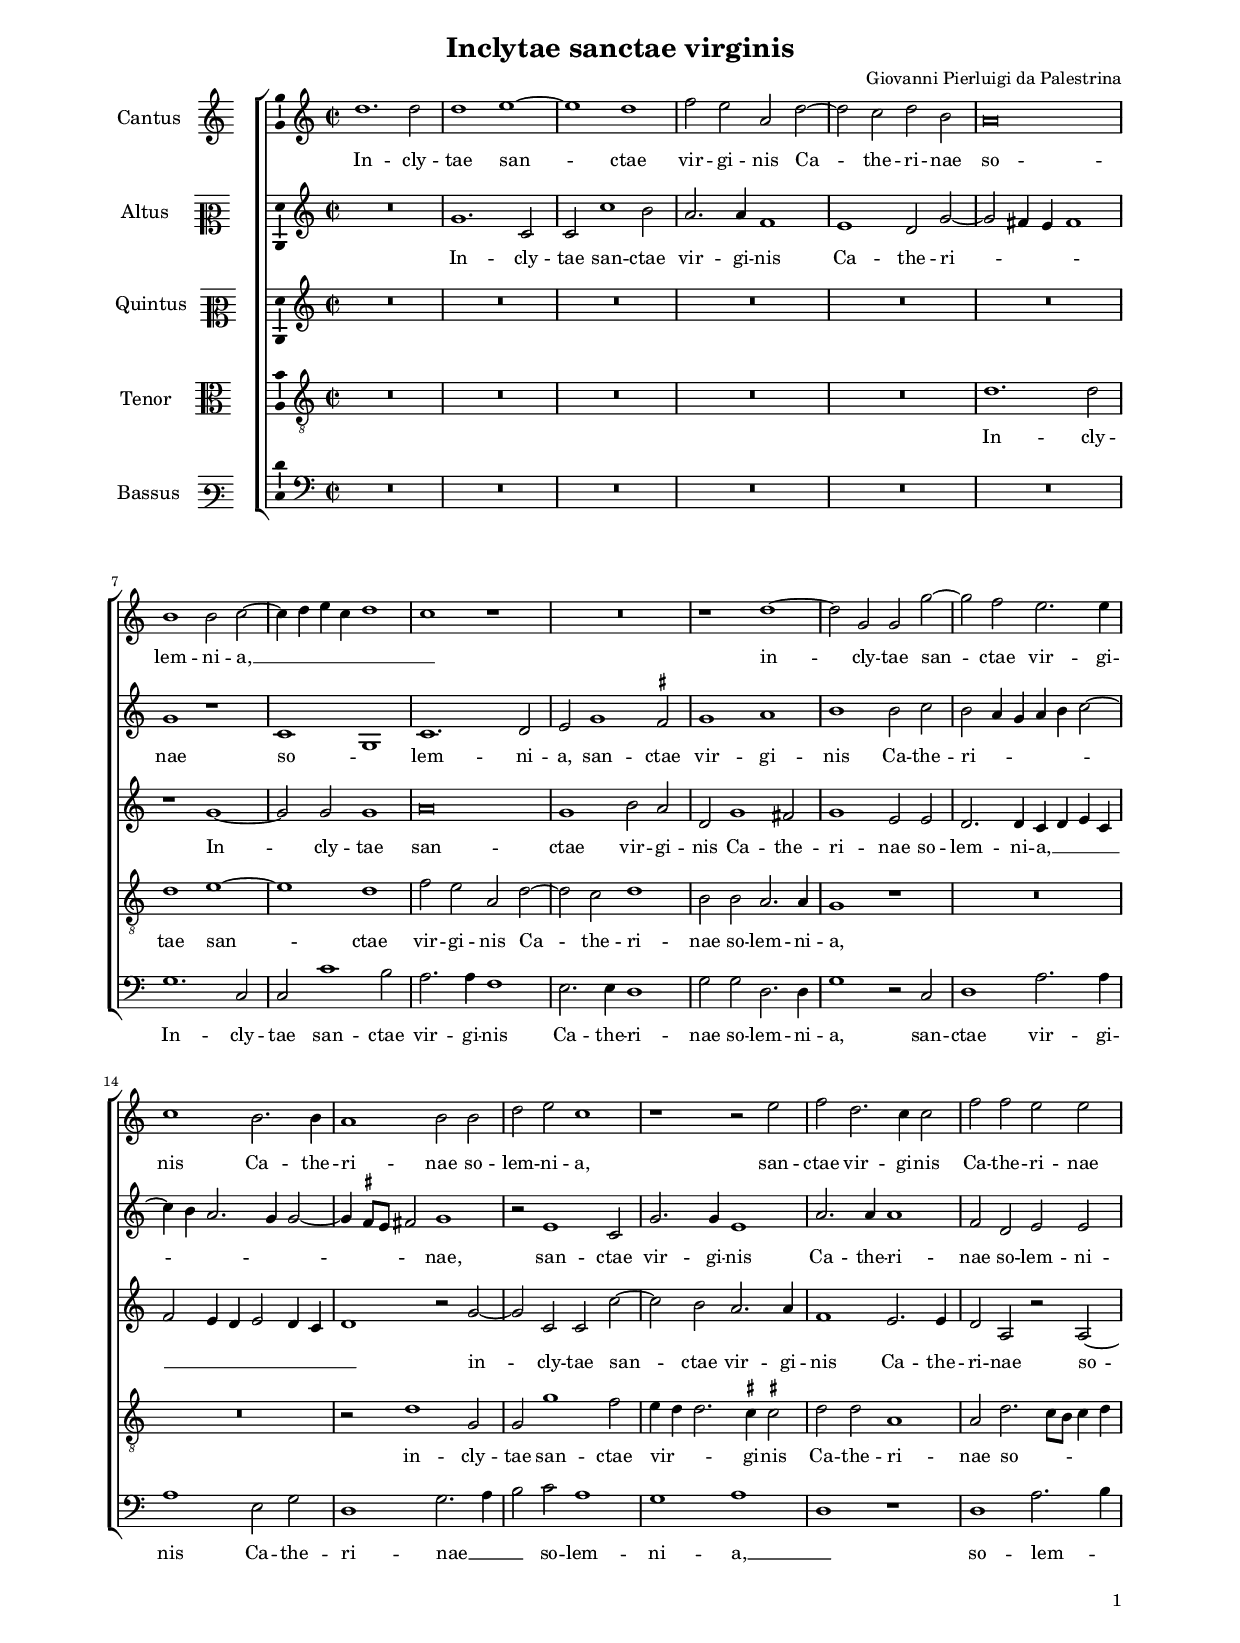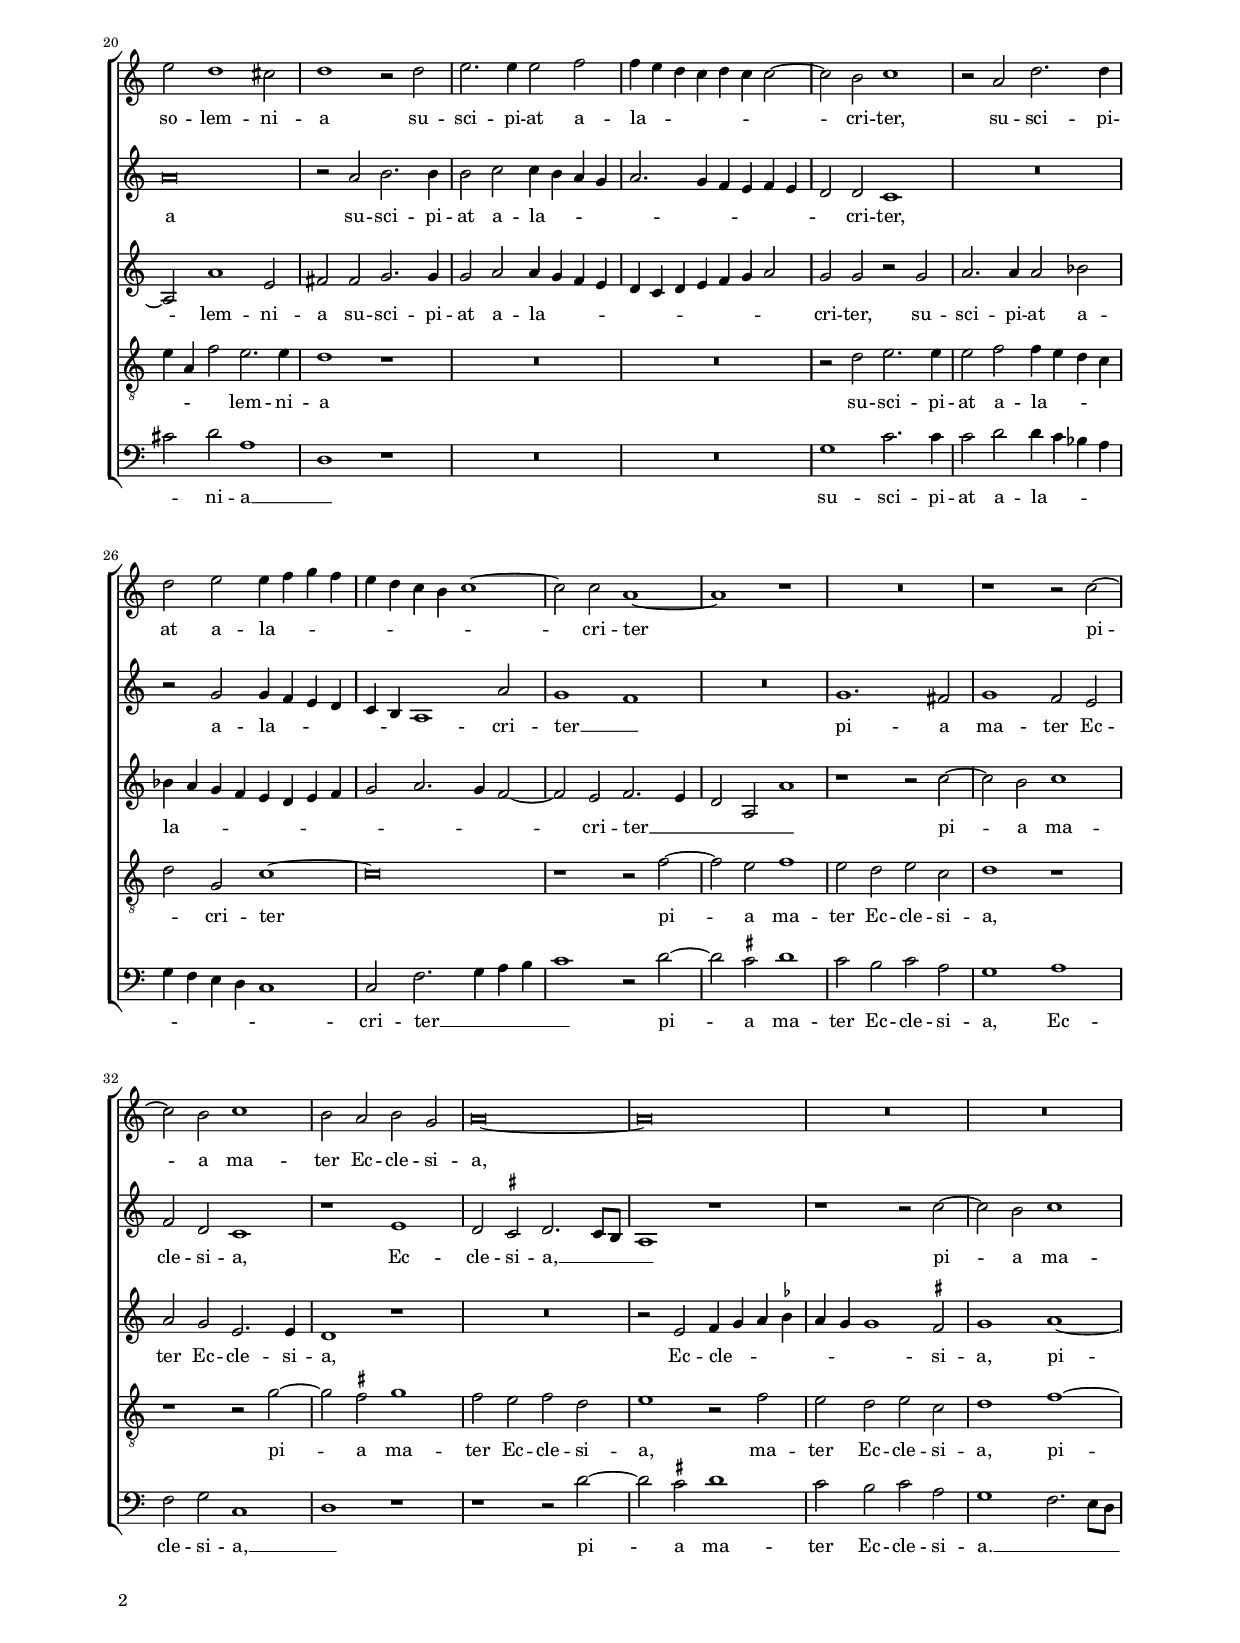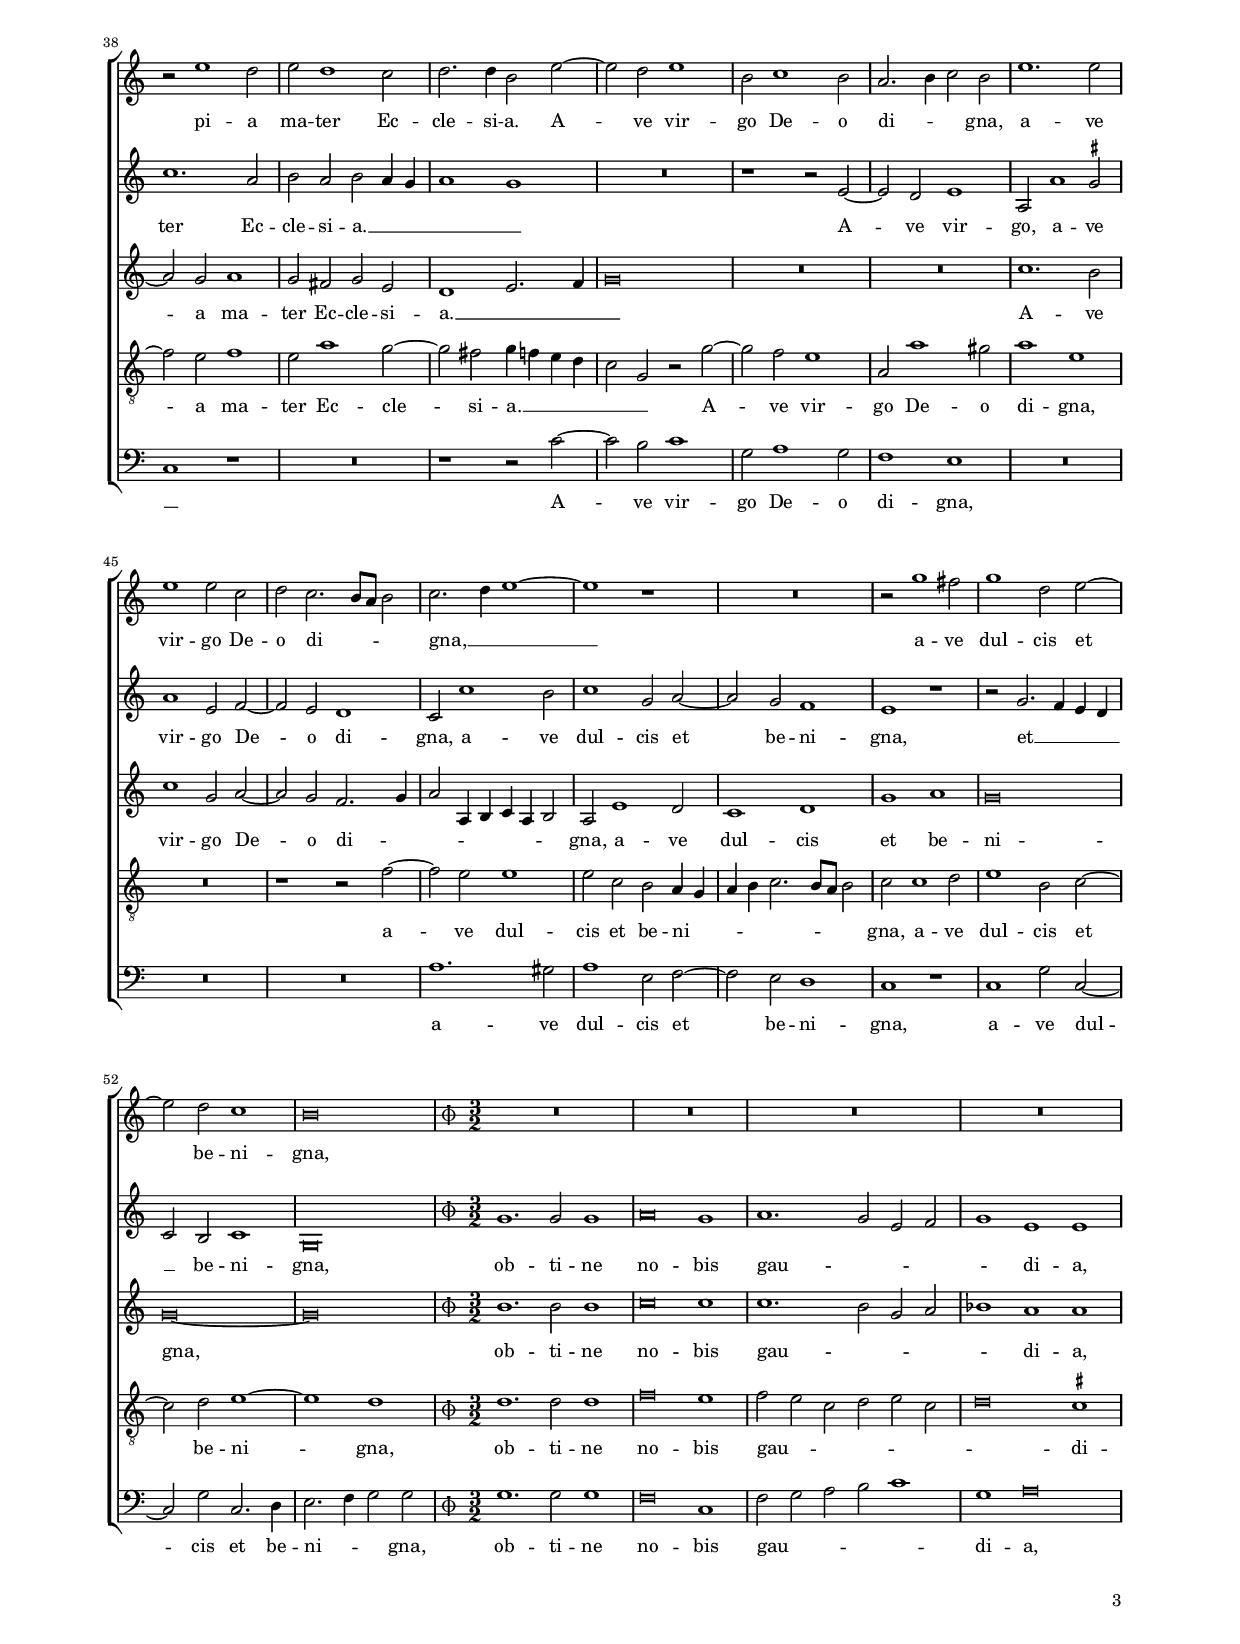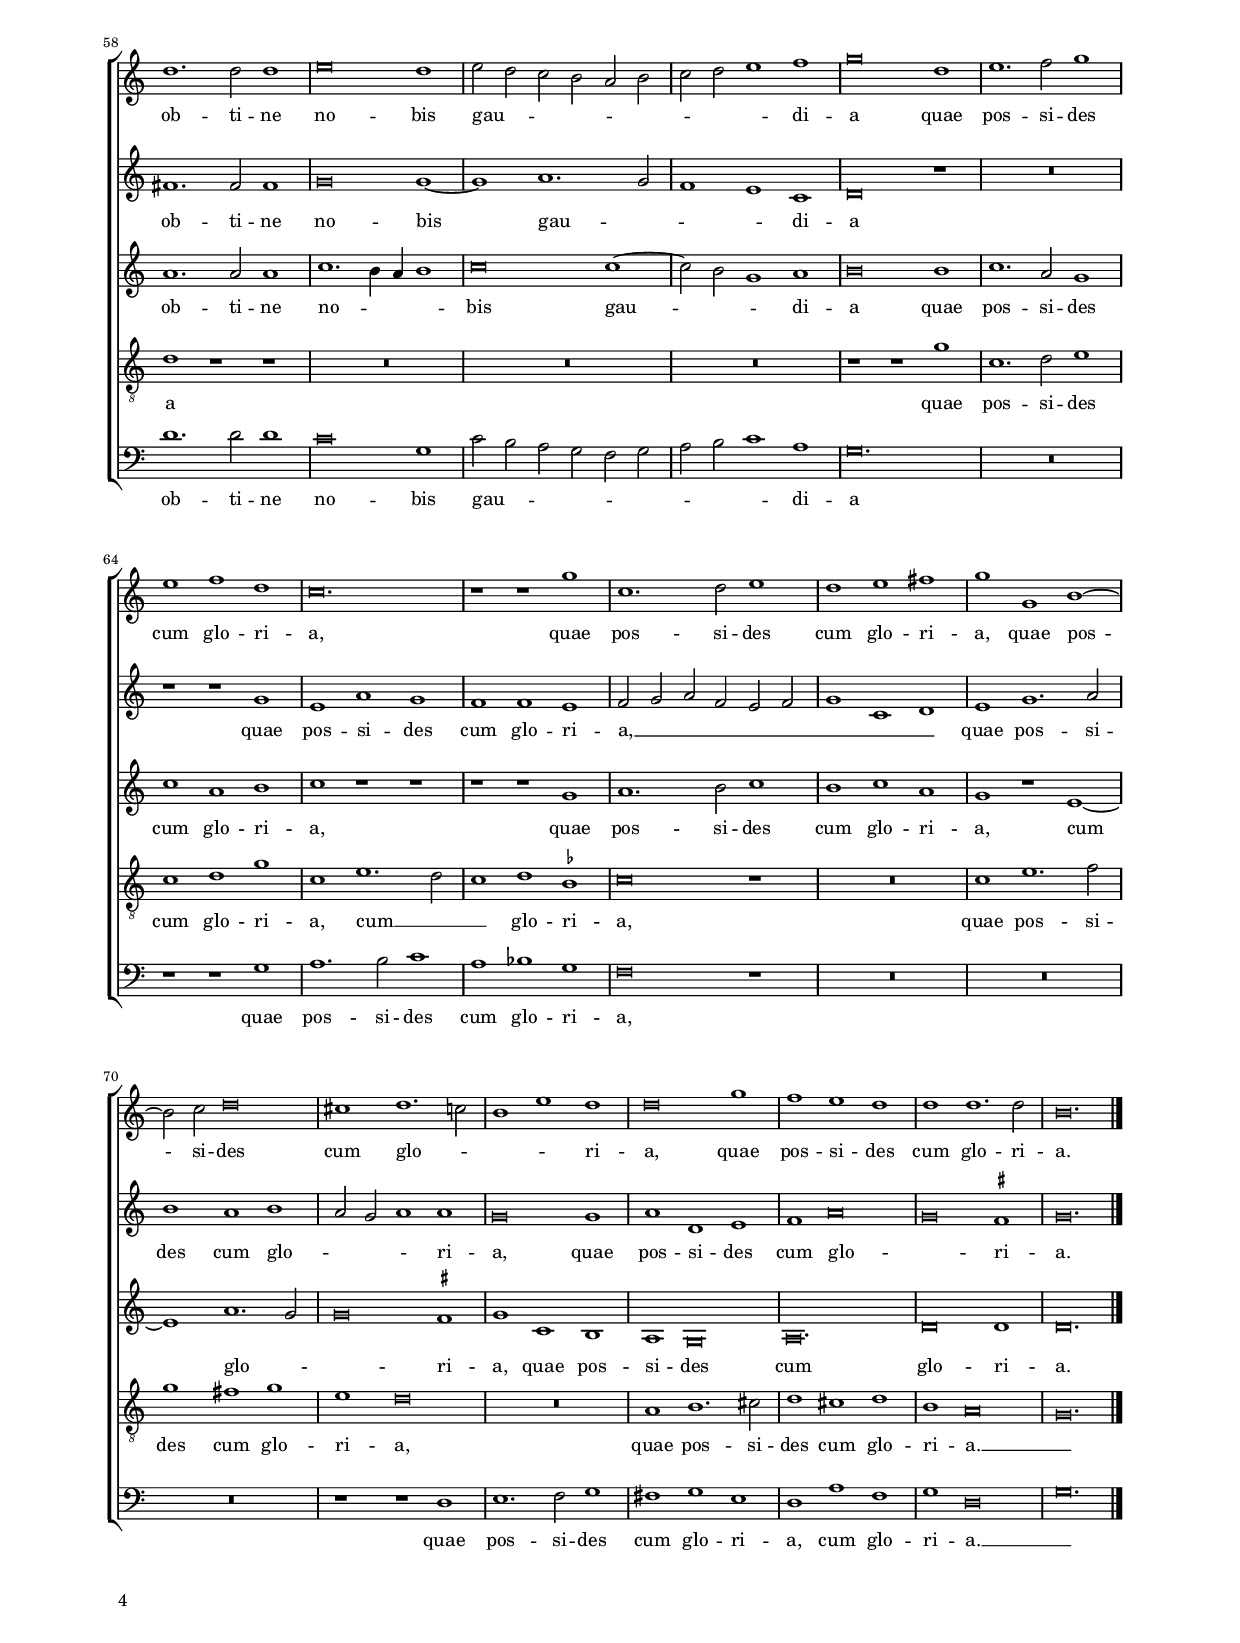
\header
{
  title="Inclytae sanctae virginis"
  composer="Giovanni Pierluigi da Palestrina"
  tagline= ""
}

\version "2.20.0"
\language deutsch
#(set-global-staff-size 15)
% #(set-default-paper-size "letter")
#(ly:set-option 'point-and-click #f)


\paper
	{
	top-margin = 1.8 \cm
	bottom-margin = 1.2 \cm
	left-margin = 2 \cm
	right-margin = 2 \cm
	ragged-bottom = ##f
	ragged-last-bottom = ##t
	print-page-number = ##f
	score-system-spacing = #'((basic-distance . 16) (minimum-distance . 14) (padding . 5) (strechability . 150))
	system-system-spacing = #'((basic-distance . 16) (minimum-distance . 14) (padding . 5) (strechability . 150))
    oddFooterMarkup=\markup   \fill-line { "" \fromproperty #'page:page-number-string }
    evenFooterMarkup=\markup  \fill-line { \fromproperty #'page:page-number-string "" }
    last-bottom-spacing = #'((basic-distance . 12) (minimum-distance . 7) (padding . 4))
	systems-per-page = 3
    page-count = 4
%	min-systems-per-page = 3
	markup-system-spacing = #'(basic-distance . 12)
%	print-all-headers = ##t
%	print-first-page-number = ##t
%	first-page-number = 1
	}

	
global = {
	\key c \major
	\time 2/2 \set Score.measureLength = #(ly:make-moment 2/1)
        \skip 1*106
	% \time 3/1 \once \override Score.TimeSignature.style = #'single-digit \newSpacingSection
        %\mark \markup { \fontsize #-3 \override #'(style . baroque) { \note  #"breve" #1 = \note #"breve." #1 } }
        %\mark \markup { \fontsize #-3 \note  #"1" #1 = \fontsize #-3 \note #"1." #1 }
        \time 3/4 \once \override Score.TimeSignature.style = #'mensural \set Score.measureLength = #(ly:make-moment 1/32) s32 \bar ""
        \time 3/2 \set Score.measureLength = #(ly:make-moment 3/1)
        \set Score.currentBarNumber = #54
        \newSpacingSection
        \skip 1*69 \bar "|."
	}

	ficta = { \once \set suggestAccidentals = ##t }

	forget = #(define-music-function (music) (ly:music?) #{
		\accidentalStyle forget
		$music
		\accidentalStyle default
		#})

	m = \melisma
	me = \melismaEnd
%	\mark \markup { \override #'(style . baroque) { \note  #"breve" #1 = \note #"breve." #1 } }



incipitcantus = \markup { \score {
	{
	\set Staff.instrumentName = \markup { \fontsize #1 "Cantus" }
	\key c \major
	\clef violin
	s4 \bar ""
	}
	\layout  {
	raggedright = ##t
	indent = 1.6 \cm
	line-width = 2.2\cm
	\context { \Staff \remove Time_signature_engraver }
	\override Staff.Clef.Y-extent = #'(0 . 0)
	}} \hspace #1 }

      
incipitaltus = \markup { \score {
	{
	\set Staff.instrumentName = \markup { \fontsize #1 "Altus" }
	\key c \major
	\clef mezzosoprano
	s4 \bar ""
	}
	\layout  {
	raggedright = ##t
	indent = 1.6 \cm
	line-width = 2.2\cm
	\context { \Staff \remove Time_signature_engraver }
	\override Staff.Clef.Y-extent = #'(0 . 0)
	}} \hspace #1 }

      
incipitquintus = \markup { \score {
	{
	\set Staff.instrumentName = \markup { \fontsize #1 "Quintus" }
	\key c \major
	\clef mezzosoprano
	s4 \bar ""
	}
	\layout  {
	raggedright = ##t
	indent = 1.6 \cm
	line-width = 2.2\cm
	\context { \Staff \remove Time_signature_engraver }
	\override Staff.Clef.Y-extent = #'(0 . 0)
	}} \hspace #1 }
      
    
incipittenor = \markup { \score {
	{
	\set Staff.instrumentName = \markup { \fontsize #1 "Tenor" }
	\key c \major
	\clef alto
	s4 \bar ""
	}
	\layout  {
	raggedright = ##t
	indent = 1.6 \cm
	line-width = 2.2\cm
	\context { \Staff \remove Time_signature_engraver }
	\override Staff.Clef.Y-extent = #'(0 . 0)
	}} \hspace #1 }
      
      
incipitbassus = \markup { \score {
	{
	\set Staff.instrumentName = \markup { \fontsize #1 "Bassus" }
	\key c \major
	\clef varbaritone
	s4 \bar ""
	}
	\layout  {
	raggedright = ##t
	indent = 1.6 \cm
	line-width = 2.2\cm
	\context { \Staff \remove Time_signature_engraver }
	\override Staff.Clef.Y-extent = #'(0 . 0)
	}} \hspace #1 }


cantus =  \relative c''
	{
	d1. d2
	d1 e~
	e1 d
	f2 e a, d~
%5
	d2 c d h |
	a\breve
	h1 h2 c~
	c4 d e c d1
	c1 r
%10
	R\breve |
	r1 d~
	d2 g, g g'~
	g2 f e2. e4
	c1 h2. h4
%15
	a1 h2 h |
	d2 e c1
	r1 r2 e
	f2 d2. c4 c2
	f2 f e e 
%20
	e2 d1 cis2 |
	d1 r2 d
	e2. e4 e2 f
	f4 e d c d c c2~
	c2 h c1
%25
	r2 a d2. d4 |
	d2 e e4 f g f
	e4 d c h c1~
	c2 c a1~
	a1 r
%30
	R\breve |
	r1 r2 c~
	c2 h c1
	h2 a h g
	a\breve~
%35
	a\breve |
	R\breve
	R\breve
	r2 e'1 d2
	e2 d1 c2
%40
	d2. d4 h2 e~ |
	e2 d e1
	h2 c1 h2
	a2. h4 c2 h
	e1. e2
%45
        e1 e2 c |	
	d2 c2. h8 a h2
	c2. d4 e1~
	e1 r
	R\breve
%50
	r2 g1 fis2 |
	g1 d2 e~
	e2 d c1
	h\breve
% Triple time
	s32 R\breve.
%55
	R\breve. |
	R\breve.
	R\breve.
	d1. d2 d1
	e\breve d1
%60
	e2 d c h a h |
	c2 d e1 f
	g\breve d1
	e1. f2 g1
	e1 f d
%65
	c\breve. |
	r1 r g'
	c,1. d2 e1
        d1 e1 fis
	g1 g, h~
%70
	h2 c d\breve |
	cis1 d1. c2
	h1 e d
	d\breve g1
	f1 e d
%75
	d1 d1. d2 |
	h\breve. |
	}


altus =  \relative c'
        {
	R\breve
	g'1. c,2
	c2 c'1 h2
	a2. a4 f1
%5
	e1 d2 g~ |
	g2 fis4 e fis1
	g1 r
	c,1 g
	c1. d2
%10
	e2 g1 \ficta fis2 |
	g1 a
	h1 h2 c
	h2 a4 g a h c2~
	c4 h a2. g4 g2~
%15
	g4 \ficta fis8 e fis!2 g1 |
	r2 e1 c2
	g'2. g4 e1
	a2. a4 a1
	f2 d e e
%20
	a\breve |
	r2 a h2. h4
	h2 c c4 h a g
	a2. g4 f e f e
	d2 d c1
%25
	R\breve |
	r2 g' g4 f e d
	c4 h a1 a'2
	g1 f
	R\breve
%30
	g1. fis2 |
	g1 f2 e
	f2 d c1
	r1 e
	d2 \ficta cis d2. \forget c8 h
%35
	a1 r |
	r1 r2 c'~
	c2 h c1
	c1. a2
	h2 a h a4 g
%40
	a1 g |
	R\breve
	r1 r2 e~
	e2 d e1
	a,2 a'1 \ficta gis2
%45
	a1 e2 f~ |
	f2 e d1
	c2 c'1 h2
	c1 g2 a~
	a2 g f1
%50
	e1 r |
	r2 g2. f4 e d
	c2 h c1
	g\breve |
% Triple time
	s32 g'1. g2 g1
%55
	a\breve g1 |
	a1. g2 e f
	g1 e e
	fis1. fis2 fis1
	g\breve g1~
%60
	g1 a1. g2 |
	f1 e c
	d\breve r1
	R\breve.
	r1 r g
%65
	e1 a g |
	f1 f e
	f2 g a f e f
	g1 c, d
	e1 g1. a2
%70
	h1 a h |
	a2 g a1 a
	g\breve g1
	a1 d, e
	f1 a\breve
%75
	g\breve \ficta fis1 |
	g\breve. |
	}


quintus =  \relative c'
	{
	R\breve
	R\breve
	R\breve
	R\breve
%5
	R\breve |
	R\breve
	r1 g'~
	g2 g g1
	a\breve
%10
	g1 h2 a |
	d,2 g1 fis2
	g1 e2 e
	d2. d4 c d e c
	f2 e4 d e2 d4 c
%15
	d1 r2 g~ |
	g2 c, c c'~
	c2 h a2. a4
	f1 e2. e4
	d2 a r a~
%20
	a2 a'1 e2 |
	fis2 fis g2. g4
	g2 a a4 g f e
	d4 c d e f g a2
	g2 g r g
%25
	a2. a4 a2 b |
	b4 a g f e d e f
	g2 a2. g4 f2~
	f2 e f2. e4
	d2 a a'1 |
%30
        r1 r2 c~ |	
	c2 h c1
	a2 g e2. e4
	d1 r
	R\breve
%35
	r2 e f4 g a \ficta b |
	a4 g g1 \ficta fis2
	g1 a~
	a2 g a1
	g2 fis g e
%40
        d1 e2. f4 |	
	g\breve
	R\breve
	R\breve
	c1. h2
%45
	c1 g2 a~ |
	a2 g f2. g4
	a2 a,4 h c a h2
	a2 e'1 d2
	c1 d
%50
	g1 a |
	g\breve
	g\breve~
	g\breve |
% Triple time
        s32 h1. h2 h1
%55
	c\breve c1 |
	c1. h2 g a
	b1 a a
	a1. a2 a1
	c1. h4 a h1
%60
	c\breve c1~ |
	c2 h g1 a
	h\breve h1
	c1. a2 g1
	c1 a h
%65
	c1 r r |
	r1 r g
	a1. h2 c1
	h1 c a
	g1 r e~
%70
	e1 a1. g2 |
	g\breve \ficta fis1
	g1 c, h
	a1 g\breve
	a\breve.
%75
	d\breve d1 |
	d\breve. |
	}


tenor  =  \relative c'
	{
	R\breve
	R\breve
	R\breve
	R\breve
%5
	R\breve |
	d1. d2
	d1 e~
	e1 d
	f2 e a, d~
%10
	d2 c d1 |
	h2 h a2. a4
	g1 r
	R\breve
	R\breve
%15
	r2 d'1 g,2 |
	g2 g'1 f2
	e4 d d2. \ficta cis4 \ficta cis!2
	d2 d a1
	a2 d2. c8 h c4 d
%20
	e4 a, f'2 e2. e4 |
	d1 r
	R\breve
	R\breve
	r2 d e2. e4
%25
	e2 f f4 e d c |
	d2 g, c1~
	c\breve
	r1 r2 f~
	f2 e f1
%30
	e2 d e c |
	d1 r
	r1 r2 g~
	g2 \ficta fis g1
	f2 e f d
%35
	e1 r2 f |
	e2 d e c
	d1 f~
	f2 e f1
	e2 a1 g2~
%40
	g2 fis g4 f e d |
	c2 g r g'~
	g2 f e1
	a,2 a'1 gis2
	a1 e
%45
	R\breve |
	r1 r2 f~
	f2 e e1
	e2 c h a4 g
	a4 h c2. h8 a h2
%50
	c2 c1 d2 |
	e1 h2 c~
	c2 d e1~
	e1 d |
        % Triple time
	s32 d1. d2 d1
%55
	f\breve e1 |
	f2 e c d e c
	d\breve \ficta cis1
	d1 r r
	R\breve.
%60
	R\breve. |
	R\breve.
	r1 r g
	c,1. d2 e1
	c1 d g
%65
	c,1 e1. d2 |
	c1 d \ficta b
	c\breve r1
	R\breve.
	c1 e1. f2
%70
	g1 fis g |
	e1 d\breve
	R\breve.
	a1 h1. cis2
	d1 cis d
%75
	h1 a\breve |
	g\breve. |
	}


bassus  =  \relative c
	{
	R\breve
	R\breve
	R\breve
	R\breve
%5
	R\breve |
	R\breve
	g'1. c,2
	c2 c'1 h2
	a2. a4 f1
%10
	e2. e4 d1 |
	g2 g d2. d4
	g1 r2 c,
	d1 a'2. a4
	a1 e2 g
%15
	d1 g2. a4 |
	h2 c a1
	g1 a
	d,1 r
	d1 a'2. h4
%20
	cis2 d a1 |
	d,1 r
	R\breve
	R\breve
	g1 c2. c4
%25
	c2 d d4 c b a |
	g4 f e d c1
	c2 f2. g4 a h
	c1 r2 d~
	d2 \ficta cis d1
%30
	c2 h c a |
	g1 a
	f2 g c,1
	d1 r
	r1 r2 d'~
%35
	d2 \ficta cis d1 |
	c2 h c a
	g1 f2. e8 d
	c1 r
	R\breve
%40
	r1 r2 c'~ |
	c2 h c1
	g2 a1 g2
	f1 e
	R\breve
%45
	R\breve |
	R\breve
	a1. gis2
	a1 e2 f~
	f2 e d1
%50
	c1 r |
	c1 g'2 c,~
	c2 g' c,2. d4
	e2. f4 g2 g |
        % Triple time
	s32 g1. g2 g1
%55
	f\breve c1 |
	f2 g a h c1
	g1 a\breve
	d1. d2 d1
	c\breve g1
%60
	c2 h a g f g |
        a2 h c1 a
	g\breve.
	R\breve.
	r1 r g
%65
	a1. h2 c1 |
	a1 b g
	f\breve r1
	R\breve.
	R\breve.
%70
	R\breve. |
	r1 r d
	e1. f2 g1
	fis1 g e
	d1 a' f
%75
	g1 d\breve |
	g\breve. |
	}


lyricscantus = \lyricmode {
	In -- cly -- tae san -- ctae vir -- gi -- nis Ca -- the -- ri -- nae so -- lem -- ni -- a, __ _ _ _ _ _
        in -- cly -- tae san -- ctae vir -- gi -- nis Ca -- the -- ri -- nae so -- lem -- ni -- a,
        san -- ctae vir -- gi -- nis Ca -- the -- ri -- nae so -- lem -- ni -- a
        su -- sci -- pi -- at a -- la -- _ _ _ _ _ _ cri -- ter,
        su -- sci -- pi -- at a -- la -- _ _ _ _ _ _ _ _ cri -- ter
        pi -- a ma -- ter Ec -- cle -- si -- a,
        pi -- a ma -- ter Ec -- cle -- si -- a.
        A -- ve vir -- go De -- o di -- _ _ gna,
        a -- ve vir -- go De -- o di -- _ _ _ gna, __ _ _
        a -- ve dul -- cis et be -- ni -- gna,
        ob -- ti -- ne no -- bis gau -- _ _ _ _ _ _ _ _ di -- a
        quae pos -- si -- des cum glo -- ri -- a,
        quae pos -- si -- des cum glo -- ri -- a,
        quae pos -- si -- des cum glo -- _ _ _ ri -- a,
        quae pos -- si -- des cum glo -- ri -- a.
	}


lyricsaltus = \lyricmode {
	In -- cly -- tae san -- ctae vir -- gi -- nis Ca -- the -- ri -- _ _ _ nae so -- _ lem -- ni -- a,
        san -- ctae vir -- gi -- nis Ca -- the -- ri -- _ _ _ _ _ _ _ _ _ _ _ _ nae,
        san -- ctae vir -- gi -- nis Ca -- the -- ri -- nae so -- lem -- ni -- a
        su -- sci -- pi -- at a -- la -- _ _ _ _ _ _ _ _ _ _ cri -- ter,
        a -- la -- _ _ _ _ _ _ cri -- ter __ _
        pi -- a ma -- ter Ec -- cle -- si -- a,
        Ec -- cle -- si -- a, __ _ _ _
        pi -- a ma -- ter Ec -- cle -- si -- a. __ _ _ _ _
        A -- ve vir -- go,
        a -- ve vir -- go De -- o di -- gna,
        a -- ve dul -- cis et be -- ni -- gna,
        et __ _ _ _ _ be -- ni -- gna,
        ob -- ti -- ne no -- bis gau -- _ _ _ _ di -- a,
        ob -- ti -- ne no -- bis gau -- _ _ _ di -- a
        quae pos -- si -- des cum glo -- ri -- a, __ _ _ _ _ _ _ _ _
        quae pos -- si -- des cum glo -- _ _ _ ri -- a,
        quae pos -- si -- des cum glo -- _ ri -- a.
	}


lyricsquintus = \lyricmode {
	In -- cly -- tae san -- ctae vir -- gi -- nis 
        Ca -- the -- ri -- nae so -- lem -- ni -- a, __ _ _ _ _ _ _ _ _ _ _
        in -- cly -- tae san -- ctae vir -- gi -- nis Ca -- the -- ri -- nae so -- lem -- ni -- a
        su -- sci -- pi -- at a -- la -- _ _ _ _ _ _ _ _ _ _ cri -- ter,
        su -- sci -- pi -- at a -- la -- _ _ _ _ _ _ _ _ _ _ _ cri -- ter __ _ _ _ _
        pi -- a ma -- ter Ec -- cle -- si -- a,
        Ec -- cle -- _ _ _ _ _ _ si -- a,
        pi -- a ma -- ter Ec -- cle -- si -- a. __ _ _ _
        A -- ve vir -- go De -- o di -- _ _ _ _ _ _ _ gna,
        a -- ve dul -- cis et be -- ni -- gna,
        ob -- ti -- ne no -- bis gau -- _ _ _ _ di -- a,
        ob -- ti -- ne no -- _ _ _ bis gau -- _ _ di -- a
        quae pos -- si -- des cum glo -- ri -- a,
        quae pos -- si -- des cum glo -- ri -- a,
        cum glo -- _ _ ri -- a,
        quae pos -- si -- des cum glo -- ri -- a.
	}


lyricstenor = \lyricmode {
	In -- cly -- tae san -- ctae vir -- gi -- nis Ca -- the -- ri -- nae so -- lem -- ni -- a,
        in -- cly -- tae san -- ctae vir -- _ _ gi -- nis Ca -- the -- ri -- nae so -- _ _ _ _ _ _ _ lem -- ni -- a
        su -- sci -- pi -- at a -- la -- _ _ _ _ cri -- ter
        pi -- a ma -- ter Ec -- cle -- si -- a,
        pi -- a ma -- ter Ec -- cle -- si -- a,
        ma -- ter Ec -- cle -- si -- a,
        pi -- a ma -- ter Ec -- cle -- si -- a. __ _ _ _ _ _
        A -- ve vir -- go De -- o di -- gna,
        a -- ve dul -- cis et be -- ni -- _ _ _ _ _ _ _ gna,
        a -- ve dul -- cis et be -- ni -- gna,
        ob -- ti -- ne no -- bis gau -- _ _ _ _ _ _ di -- a
        quae pos -- si -- des cum glo -- ri -- a,
        cum __ _ _ glo -- ri -- a,
        quae pos -- si -- des cum glo -- ri -- a,
        quae pos -- si -- des cum glo -- ri -- a. __ _
	}


lyricsbassus = \lyricmode {
	In -- cly -- tae san -- ctae vir -- gi -- nis Ca -- the -- ri -- nae so -- lem -- ni -- a,
        san -- ctae vir -- gi -- nis Ca -- the -- ri -- nae __ _ _ so -- lem -- ni -- a, __ _
        so -- lem -- _ _ ni -- a __ _
        su -- sci -- pi -- at a -- la -- _ _ _ _ _ _ _ _ cri -- ter __ _ _ _ _
        pi -- a ma -- ter Ec -- cle -- si -- a,
        Ec -- cle -- si -- a, __ _
        pi -- a ma -- ter Ec -- cle -- si -- a. __ _ _ _ _
        A -- ve vir -- go De -- o di -- gna,
        a -- ve dul -- cis et be -- ni -- gna,
        a -- ve dul -- cis et be -- ni -- _ _ gna,
        ob -- ti -- ne no -- bis gau -- _ _ _ _ di -- a,
        ob -- ti -- ne no -- bis gau -- _ _ _ _ _ _ _ _ di -- a
        quae pos -- si -- des cum glo -- ri -- a,
        quae pos -- si -- des cum glo -- ri -- a,
        cum glo -- ri -- a. __ _
	}


\score
{  
        % \transpose {
	\new ChoirStaff \with { \override StaffGrouper.staff-staff-spacing.basic-distance = #12 }
	<<

	\new Staff << \global
	\new Voice="v1" {
		\set Staff.instrumentName=\incipitcantus
%		\set Staff.instrumentName= "S"
		\set Staff.midiInstrument = "reed organ"
		\clef violin
		\cantus }
	\new Lyrics \lyricsto "v1" {\lyricscantus }
	>>


	\new Staff << \global
	\new Voice="v2" {
		\set Staff.instrumentName=\incipitaltus
%		\set Staff.instrumentName= "A"
		\set Staff.midiInstrument = "reed organ"
                \clef violin % "G_8"
		\altus}
	\new Lyrics \lyricsto "v2" {\lyricsaltus }
	>>


	\new Staff << \global
	\new Voice="v5" {
		\set Staff.instrumentName=\incipitquintus
%		\set Staff.instrumentName= "Q"
		\set Staff.midiInstrument = "reed organ"
		\clef violin % "G_8"
		\quintus}
	\new Lyrics \lyricsto "v5" {\lyricsquintus }
	>>


	\new Staff << \global
	\new Voice="v3" {
		\set Staff.instrumentName=\incipittenor
%		\set Staff.instrumentName= "T"
		\set Staff.midiInstrument = "reed organ"
		\clef "G_8"
		\tenor }
	\new Lyrics \lyricsto "v3" {\lyricstenor }
	>>


	\new Staff << \global
	\new Voice="v4" {
		\set Staff.instrumentName=\incipitbassus
%		\set Staff.instrumentName= "B"
		\set Staff.midiInstrument = "reed organ"
		\clef bass 
		\bassus }
	\new Lyrics \lyricsto "v4" {\lyricsbassus}
	>>

	>>
	% } % transpose

	\layout
	{
	indent = 2.5\cm
	\context { \Lyrics \override VerticalAxisGroup.nonstaff-relatedstaff-spacing.padding = #1.4 }
%	\context { \Lyrics \override LyricText.font-size = #1 }
	\context { \Staff \override TimeSignature.break-visibility = #end-of-line-invisible }
	\context { \Staff \consists "Ambitus_engraver" }
	\context { \Score \override BarNumber.padding = #2 }
	\context { \Voice \override NoteHead.style = #'baroque }
	}

\midi
	{
    	\tempo 2 = 90
	}

}


% EOF
